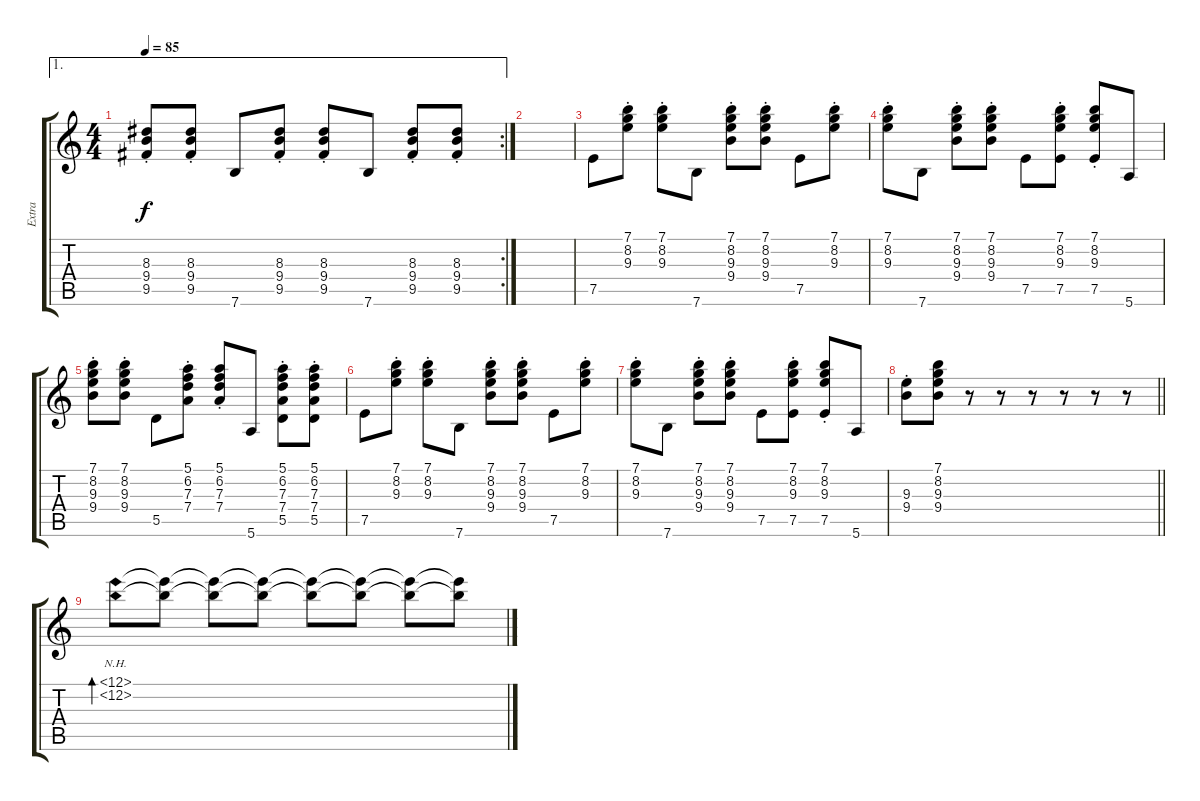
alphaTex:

\track ("Extra" "Extra") {instrument electricguitarjazz}
\staff {score tabs}
\tuning (E4 B3 G3 D3 A2 E2) {hide}
\ae 1
\rc 2
\ts (4 4)
\tempo 85
\clef g2
\ks c
(8.3{st} 9.4{st} 9.5{st}).8{dy f} (8.3{st} 9.4{st} 9.5).8 7.6.8 (8.3{st} 9.4 9.5{st}).8 (8.3{st} 9.4{st} 9.5).8 7.6.8 (8.3{st} 9.4 9.5{st}).8 (8.3{st} 9.4{st} 9.5).8 |
|
7.5.8{volume 6 instrument accordion} (7.1{st} 8.2{st} 9.3{st}).8 (7.1{st} 8.2{st} 9.3{st}).8 7.6.8 (7.1{st} 8.2{st} 9.3{st} 9.4{st}).8 (7.1{st} 8.2{st} 9.3{st} 9.4{st}).8 7.5.8 (7.1{st} 8.2{st} 9.3{st}).8 |
(7.1{st} 8.2{st} 9.3{st}).8 7.6.8 (7.1{st} 8.2{st} 9.3{st} 9.4{st}).8 (7.1{st} 8.2{st} 9.3{st} 9.4{st}).8 7.5.8 (7.1{st} 8.2{st} 9.3{st} 7.5{st}).8 (7.1 8.2 9.3 7.5{st}).8 5.6.8 |
(7.1{st} 8.2{st} 9.3{st} 9.4{st}).8 (7.1{st} 8.2{st} 9.3{st} 9.4{st}).8 5.5.8 (5.1{st} 6.2{st} 7.3{st} 7.4{st}).8 (5.1{st} 6.2{st} 7.3{st} 7.4{st}).8 5.6.8 (5.1{st} 6.2{st} 7.3{st} 7.4{st} 5.5{st}).8 (5.1{st} 6.2{st} 7.3{st} 7.4{st} 5.5{st}).8 |
7.5.8{instrument accordion} (7.1{st} 8.2{st} 9.3{st}).8 (7.1{st} 8.2{st} 9.3{st}).8 7.6.8 (7.1{st} 8.2{st} 9.3{st} 9.4{st}).8 (7.1{st} 8.2{st} 9.3{st} 9.4{st}).8 7.5.8 (7.1{st} 8.2{st} 9.3{st}).8 |
(7.1{st} 8.2{st} 9.3{st}).8 7.6.8 (7.1{st} 8.2{st} 9.3{st} 9.4{st}).8 (7.1{st} 8.2{st} 9.3{st} 9.4{st}).8 7.5.8 (7.1{st} 8.2{st} 9.3{st} 7.5{st}).8 (7.1 8.2 9.3 7.5{st}).8 5.6.8 |
\barLineRight lightlight
(9.3{st} 9.4{st}).8{volume 6} (7.1 8.2 9.3 9.4).8 r.8 r.8 r.8 r.8 r.8 r.8 |
(12.1{nh} 12.2{nh}).8{bd 240 instrument electricguitarclean} (12.1{t} 12.2{t}).8 (12.1{t} 12.2{t}).8 (12.1{t} 12.2{t}).8 (12.1{t} 12.2{t}).8 (12.1{t} 12.2{t}).8 (12.1{t} 12.2{t}).8 (12.1{t} 12.2{t}).8
